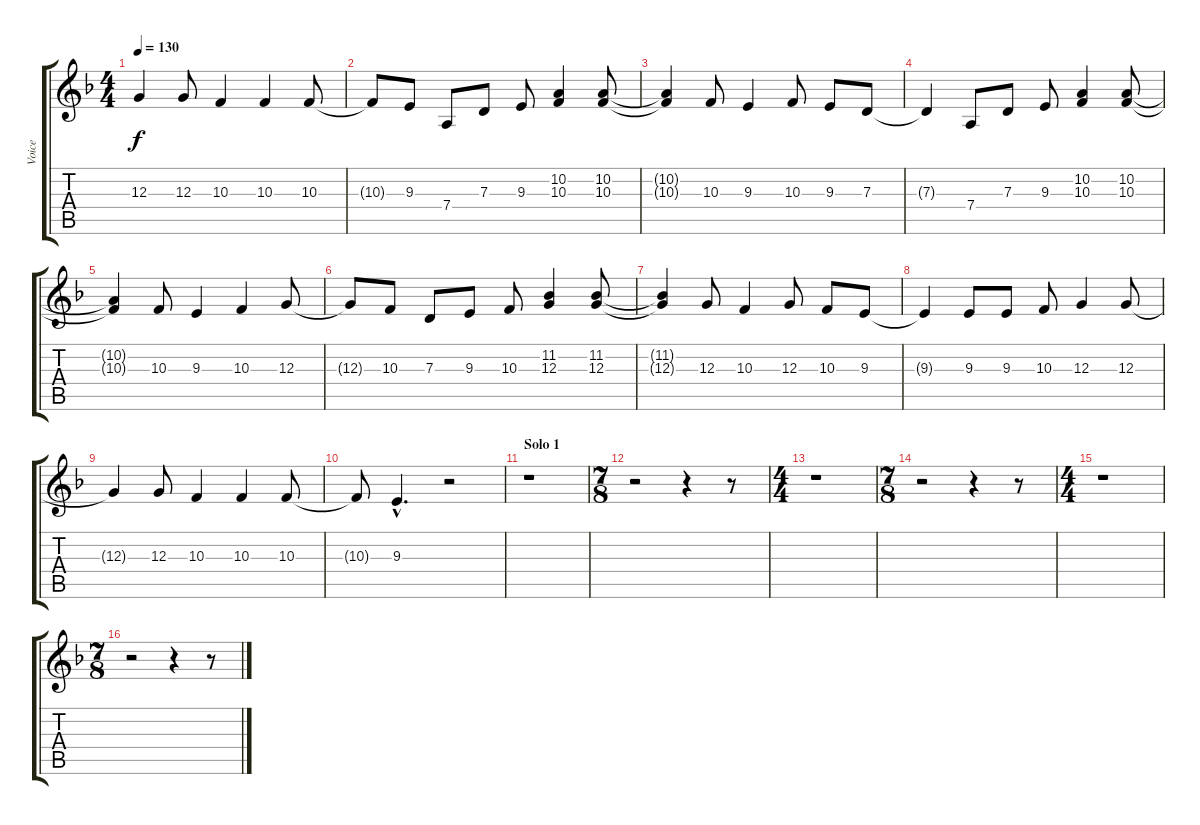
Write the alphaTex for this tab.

\track ("Voice" "Voice") {instrument flute}
\staff {score tabs}
\tuning (E4 B3 G3 D3 A2 E2) {hide}
\ts (4 4)
\tempo 130
\clef g2
\ks dminor
12.3{t}.4{dy f} 12.3.8 10.3.4 10.3.4 10.3.8 |
10.3{t}.8 9.3.8 7.4.8 7.3.8 9.3.8 (10.2 10.3).4 (10.2 10.3).8 |
(10.2{t} 10.3{t}).4 10.3.8 9.3.4 10.3.8 9.3.8 7.3.8 |
7.3{t}.4 7.4.8 7.3.8 9.3.8 (10.2 10.3).4 (10.2 10.3).8 |
(10.2{t} 10.3{t}).4 10.3.8 9.3.4 10.3.4 12.3.8 |
12.3{t}.8 10.3.8 7.3.8 9.3.8 10.3.8 (11.2 12.3).4 (11.2 12.3).8 |
(11.2{t} 12.3{t}).4 12.3.8 10.3.4 12.3.8 10.3.8 9.3.8 |
9.3{t}.4 9.3.8 9.3.8 10.3.8 12.3.4 12.3.8 |
12.3{t}.4 12.3.8 10.3.4 10.3.4 10.3.8 |
10.3{t}.8 9.3{hac}.4{d} r.2 |
\section ("" "Solo 1")
r.1 |
\ts (7 8)
r.2 r.4 r.8 |
\ts (4 4)
r.1 |
\ts (7 8)
r.2 r.4 r.8 |
\ts (4 4)
r.1 |
\ts (7 8)
r.2 r.4 r.8
